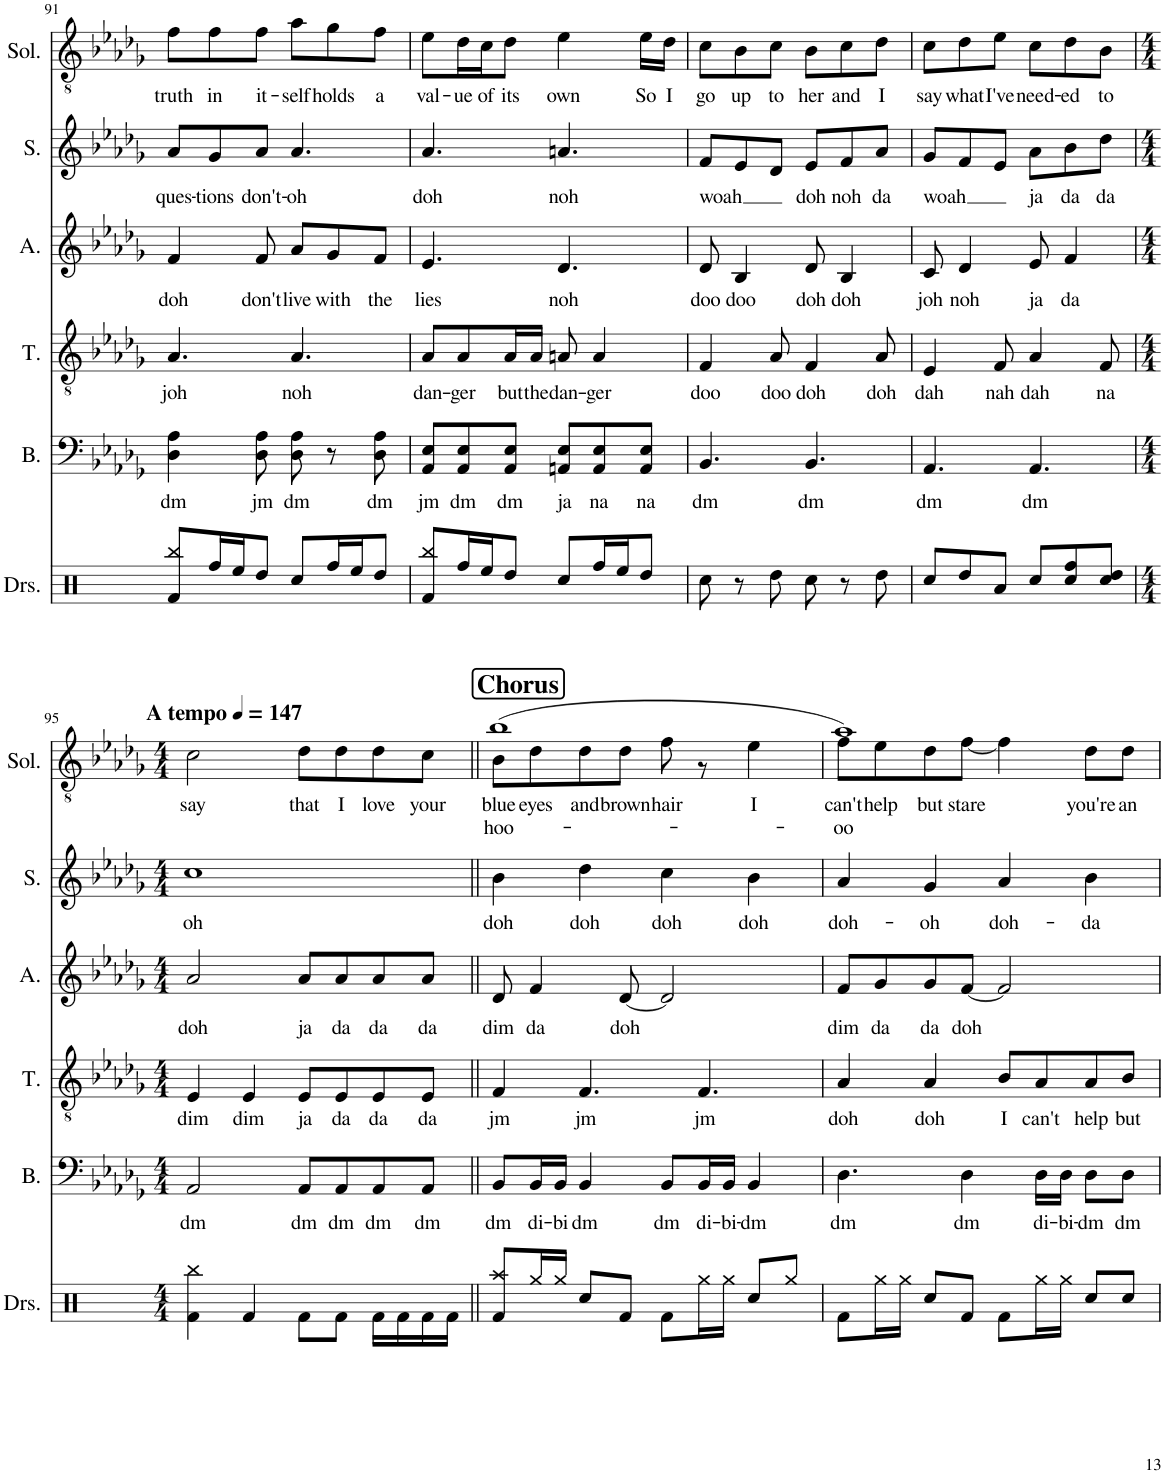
**kern	**text	**kern	**text	**kern	**text	**kern	**text	**kern	**text	**text
*part5	*part5	*part4	*part4	*part3	*part3	*part2	*part2	*part1	*part1	*part1
*staff5	*staff5	*staff4	*staff4	*staff3	*staff3	*staff2	*staff2	*staff1	*staff1	*staff1
*I"Bass	*	*I"Tenor	*	*I"Alto	*	*I"Soprano	*	*I"Solo	*	*
*I'B.	*	*I'T.	*	*I'A.	*	*I'S.	*	*I'Sol.	*	*
!!LO:PB:g=z
*clefF4	*	*clefGv2	*	*clefG2	*	*clefG2	*	*clefGv2	*	*
*k[b-e-a-d-g-]	*	*k[b-e-a-d-g-]	*	*k[b-e-a-d-g-]	*	*k[b-e-a-d-g-]	*	*k[b-e-a-d-g-]	*	*
*M6/8	*	*M6/8	*	*M6/8	*	*M6/8	*	*M6/8	*	*
=91	=91	=91	=91	=91	=91	=91	=91	=91	=91	=91
!	!LO:LY:b	!	!LO:LY:b	!	!LO:LY:b	!	!LO:LY:b	!	!LO:LY:b	!
4D-\ 4A-\	dm	4.A-/	joh	4f/	doh	8a-/L	ques-	8f\L	truth	.
!	!	!	!	!	!	!	!LO:LY:b	!	!LO:LY:b	!
.	.	.	.	.	.	8g-/	-tions	8f\	in	.
!	!LO:LY:b	!	!	!	!LO:LY:b	!	!LO:LY:b	!	!LO:LY:b	!
8D-\ 8A-\	jm	.	.	8f/	don't	8a-/J	don't-	8f\J	it-	.
!	!LO:LY:b	!	!LO:LY:b	!	!LO:LY:b	!	!LO:LY:b	!	!LO:LY:b	!
8D-\ 8A-\	dm	4.A-/	noh	8a-/L	live	4.a-/	-oh	8a-\L	-self	.
!	!	!	!	!	!LO:LY:b	!	!	!	!LO:LY:b	!
8r	.	.	.	8g-/	with	.	.	8g-\	holds	.
!	!LO:LY:b	!	!	!	!LO:LY:b	!	!	!	!LO:LY:b	!
8D-\ 8A-\	dm	.	.	8f/J	the	.	.	8f\J	a	.
=92	=92	=92	=92	=92	=92	=92	=92	=92	=92	=92
!	!LO:LY:b	!	!LO:LY:b	!	!LO:LY:b	!	!LO:LY:b	!	!LO:LY:b	!
8AA-/ 8E-/L	jm	8A-/L	dan-	4.e-/	lies	4.a-/	doh	8e-\L	val-	.
!	!LO:LY:b	!	!LO:LY:b	!	!	!	!	!	!LO:LY:b	!
8AA-/ 8E-/	dm	8A-/	-ger	.	.	.	.	16d-\L	-ue	.
!	!	!	!	!	!	!	!	!	!LO:LY:b	!
.	.	.	.	.	.	.	.	16c\J	of	.
!	!LO:LY:b	!	!LO:LY:b	!	!	!	!	!	!LO:LY:b	!
8AA-/ 8E-/J	dm	16A-/L	but	.	.	.	.	8d-\J	its	.
!	!	!	!LO:LY:b	!	!	!	!	!	!	!
.	.	16A-/JJ	the	.	.	.	.	.	.	.
!	!LO:LY:b	!	!LO:LY:b	!	!LO:LY:b	!	!LO:LY:b	!	!LO:LY:b	!
8AAn/ 8E-/L	ja	8An/	dan-	4.d-/	noh	4.an/	noh	4e-\	own	.
!	!LO:LY:b	!	!LO:LY:b	!	!	!	!	!	!	!
8AA/ 8E-/	na	4A/	-ger	.	.	.	.	.	.	.
!	!LO:LY:b	!	!	!	!	!	!	!	!LO:LY:b	!
8AA/ 8E-/J	na	.	.	.	.	.	.	16e-\LL	So	.
!	!	!	!	!	!	!	!	!	!LO:LY:b	!
.	.	.	.	.	.	.	.	16d-\JJ	I	.
=93	=93	=93	=93	=93	=93	=93	=93	=93	=93	=93
!	!LO:LY:b	!	!LO:LY:b	!	!LO:LY:b	!	!LO:LY:b	!	!LO:LY:b	!
4.BB-/	dm	4F/	doo	8d-/	doo	8f/L	woah	8c\L	go	.
!	!	!	!	!	!LO:LY:b	!	!	!	!LO:LY:b	!
.	.	.	.	4B-/	doo	8e-/	.	8B-\	up	.
!	!	!	!LO:LY:b	!	!	!	!	!	!LO:LY:b	!
.	.	8A-/	doo	.	.	8d-/J	.	8c\J	to	.
!	!LO:LY:b	!	!LO:LY:b	!	!LO:LY:b	!	!LO:LY:b	!	!LO:LY:b	!
4.BB-/	dm	4F/	doh	8d-/	doh	8e-/L	doh	8B-\L	her	.
!	!	!	!	!	!LO:LY:b	!	!LO:LY:b	!	!LO:LY:b	!
.	.	.	.	4B-/	doh	8f/	noh	8c\	and	.
!	!	!	!LO:LY:b	!	!	!	!LO:LY:b	!	!LO:LY:b	!
.	.	8A-/	doh	.	.	8a-/J	da	8d-\J	I	.
=94	=94	=94	=94	=94	=94	=94	=94	=94	=94	=94
!	!LO:LY:b	!	!LO:LY:b	!	!LO:LY:b	!	!LO:LY:b	!	!LO:LY:b	!
4.AA-/	dm	4E-/	dah	8c/	joh	8g-/L	woah	8c\L	say	.
!	!	!	!	!	!LO:LY:b	!	!	!	!LO:LY:b	!
.	.	.	.	4d-/	noh	8f/	.	8d-\	what	.
!	!	!	!LO:LY:b	!	!	!	!	!	!LO:LY:b	!
.	.	8F/	nah	.	.	8e-/J	.	8e-\J	I've	.
!	!LO:LY:b	!	!LO:LY:b	!	!LO:LY:b	!	!LO:LY:b	!	!LO:LY:b	!
4.AA-/	dm	4A-/	dah	8e-/	ja	8a-\L	ja	8c\L	need-	.
!	!	!	!	!	!LO:LY:b	!	!LO:LY:b	!	!LO:LY:b	!
.	.	.	.	4f/	da	8b-\	da	8d-\	-ed	.
!	!	!	!LO:LY:b	!	!	!	!LO:LY:b	!	!LO:LY:b	!
.	.	8F/	na	.	.	8dd-\J	da	8B-\J	to	.
!!LO:LB:g=z
=95	=95	=95	=95	=95	=95	=95	=95	=95	=95	=95
*M4/4	*	*M4/4	*	*M4/4	*	*M4/4	*	*M4/4	*	*
*	*	*	*	*	*	*	*	*MM147	*	*
!	!	!	!	!	!	!	!	!LO:TX:a:B:t=A tempo	!	!
!	!LO:LY:b	!	!LO:LY:b	!	!LO:LY:b	!	!LO:LY:b	!	!LO:LY:b	!
2AA-/	dm	4E-/	dim	2a-/	doh	1cc	oh	2c\	say	.
!	!	!	!LO:LY:b	!	!	!	!	!	!	!
.	.	4E-/	dim	.	.	.	.	.	.	.
!	!LO:LY:b	!	!LO:LY:b	!	!LO:LY:b	!	!	!	!LO:LY:b	!
8AA-/L	dm	8E-/L	ja	8a-/L	ja	.	.	8d-\L	that	.
!	!LO:LY:b	!	!LO:LY:b	!	!LO:LY:b	!	!	!	!LO:LY:b	!
8AA-/	dm	8E-/	da	8a-/	da	.	.	8d-\	I	.
!	!LO:LY:b	!	!LO:LY:b	!	!LO:LY:b	!	!	!	!LO:LY:b	!
8AA-/	dm	8E-/	da	8a-/	da	.	.	8d-\	love	.
!	!LO:LY:b	!	!LO:LY:b	!	!LO:LY:b	!	!	!	!LO:LY:b	!
8AA-/J	dm	8E-/J	da	8a-/J	da	.	.	8c\J	your	.
!!LO:REH:place=s1:a:B:cj:fs=14:t=Chorus
=96||	=96||	=96||	=96||	=96||	=96||	=96||	=96||	=96||	=96||	=96||
!	!LO:LY:b	!	!LO:LY:b	!	!LO:LY:b	!	!LO:LY:b	!	!	!LO:LY:b
*	*	*	*	*	*	*	*	*^	*	*
!	!	!	!	!	!	!	!	!	!	!LO:LY:b	!
8BB-/L	dm	4F/	jm	8d-/	dim	4b-\	doh	(1b-	8B-\L	blue	hoo-
!	!LO:LY:b	!	!	!	!LO:LY:b	!	!	!	!	!LO:LY:b	!
16BB-/L	di-	.	.	4f/	da	.	.	.	8d-\	eyes	.
!	!LO:LY:b	!	!	!	!	!	!	!	!	!	!
16BB-/JJ	-bi	.	.	.	.	.	.	.	.	.	.
!	!LO:LY:b	!	!LO:LY:b	!	!	!	!LO:LY:b	!	!	!LO:LY:b	!
4BB-/	dm	4.F/	jm	.	.	4dd-\	doh	.	8d-\	and	.
!	!	!	!	!	!LO:LY:b	!	!	!	!	!LO:LY:b	!
.	.	.	.	[8d-/	doh	.	.	.	8d-\J	brown	.
!	!LO:LY:b	!	!	!	!	!	!LO:LY:b	!	!	!LO:LY:b	!
8BB-/L	dm	.	.	2d-/]	.	4cc\	doh	.	8f\	hair	.
!	!LO:LY:b	!	!LO:LY:b	!	!	!	!	!	!	!	!
16BB-/L	di-	4.F/	jm	.	.	.	.	.	8r	.	.
!	!LO:LY:b	!	!	!	!	!	!	!	!	!	!
16BB-/JJ	-bi-	.	.	.	.	.	.	.	.	.	.
!	!LO:LY:b	!	!	!	!	!	!LO:LY:b	!	!	!LO:LY:b	!
4BB-/	-dm	.	.	.	.	4b-\	doh	.	4e-\	I	.
=97	=97	=97	=97	=97	=97	=97	=97	=97	=97	=97	=97
!	!LO:LY:b	!	!LO:LY:b	!	!LO:LY:b	!	!LO:LY:b	!	!	!	!LO:LY:b
!	!	!	!	!	!	!	!	!	!	!LO:LY:b	!
4.D-\	dm	4A-/	doh	8f/L	dim	4a-/	doh-	1a-)	8f\L	can't	-oo
!	!	!	!	!	!LO:LY:b	!	!	!	!	!LO:LY:b	!
.	.	.	.	8g-/	da	.	.	.	8e-\	help	.
!	!	!	!LO:LY:b	!	!LO:LY:b	!	!LO:LY:b	!	!	!LO:LY:b	!
.	.	4A-/	doh	8g-/	da	4g-/	-oh	.	8d-\	but	.
!	!LO:LY:b	!	!	!	!LO:LY:b	!	!	!	!	!LO:LY:b	!
4D-\	dm	.	.	[8f/J	doh	.	.	.	[8f\J	stare	.
!	!	!	!LO:LY:b	!	!	!	!LO:LY:b	!	!	!	!
.	.	8B-/L	I	2f/]	.	4a-/	doh-	.	4f\]	.	.
!	!LO:LY:b	!	!LO:LY:b	!	!	!	!	!	!	!	!
16D-\LL	di-	8A-/	can't	.	.	.	.	.	.	.	.
!	!LO:LY:b	!	!	!	!	!	!	!	!	!	!
16D-\JJ	-bi-	.	.	.	.	.	.	.	.	.	.
!	!LO:LY:b	!	!LO:LY:b	!	!	!	!LO:LY:b	!	!	!LO:LY:b	!
8D-\L	-dm	8A-/	help	.	.	4b-\	-da	.	8d-\L	you're	.
!	!LO:LY:b	!	!LO:LY:b	!	!	!	!	!	!	!LO:LY:b	!
8D-\J	dm	8B-/J	but	.	.	.	.	.	8d-\J	an	.
*	*	*	*	*	*	*	*	*v	*v	*	*
=	=	=	=	=	=	=	=	=	=	=
*-	*-	*-	*-	*-	*-	*-	*-	*-	*-	*-
